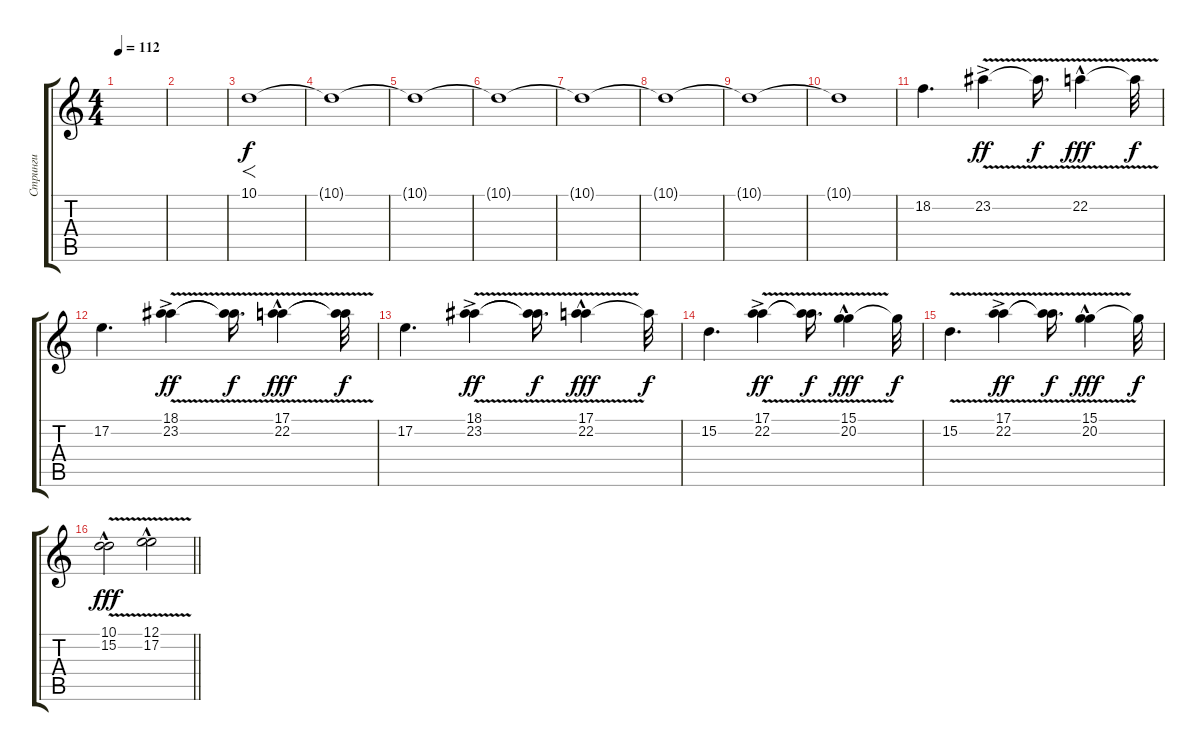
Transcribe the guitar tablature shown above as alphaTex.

\track ("Стринги" "Стринги") {instrument stringensemble1}
\staff {score tabs}
\tuning (E4 B3 G3 D3 A2 E2) {hide}
\ts (4 4)
\tempo 112
\clef g2
\ks c
|
|
10.1.1{f} |
10.1{t}.1 |
10.1{t}.1 |
10.1{t}.1 |
10.1{t}.1 |
10.1{t}.1 |
10.1{t}.1 |
10.1{t}.1 |
18.2.4{d} 23.2{v ac}.4{dy ff} 23.2{t}.16{d dy f} 22.2{v hac}.4{dy fff} 22.2{t}.32{dy f} |
17.2.4{d} (18.1 23.2{v ac}).4{dy ff} (18.1{t} 23.2{t}).16{d dy f} (17.1 22.2{v hac}).4{dy fff} (17.1{t} 22.2{t}).32{dy f} |
17.2.4{d} (18.1 23.2{v ac}).4{dy ff} (18.1{t} 23.2{t}).16{d dy f} (17.1 22.2{v hac}).4{dy fff} 17.1{t}.32{dy f} |
15.2.4{d} (17.1 22.2{v ac}).4{dy ff} (17.1{t} 22.2{t}).16{d dy f} (15.1 20.2{v hac}).4{dy fff} 15.1{t}.32{dy f} |
15.2{v}.4{d} (17.1 22.2{v ac}).4{dy ff} (17.1{t} 22.2{t}).16{d dy f} (15.1 20.2{v hac}).4{dy fff} 15.1{t}.32{dy f} |
\barLineRight lightlight
(10.1 15.2{v hac}).2{dy fff} (12.1 17.2{v hac}).2
